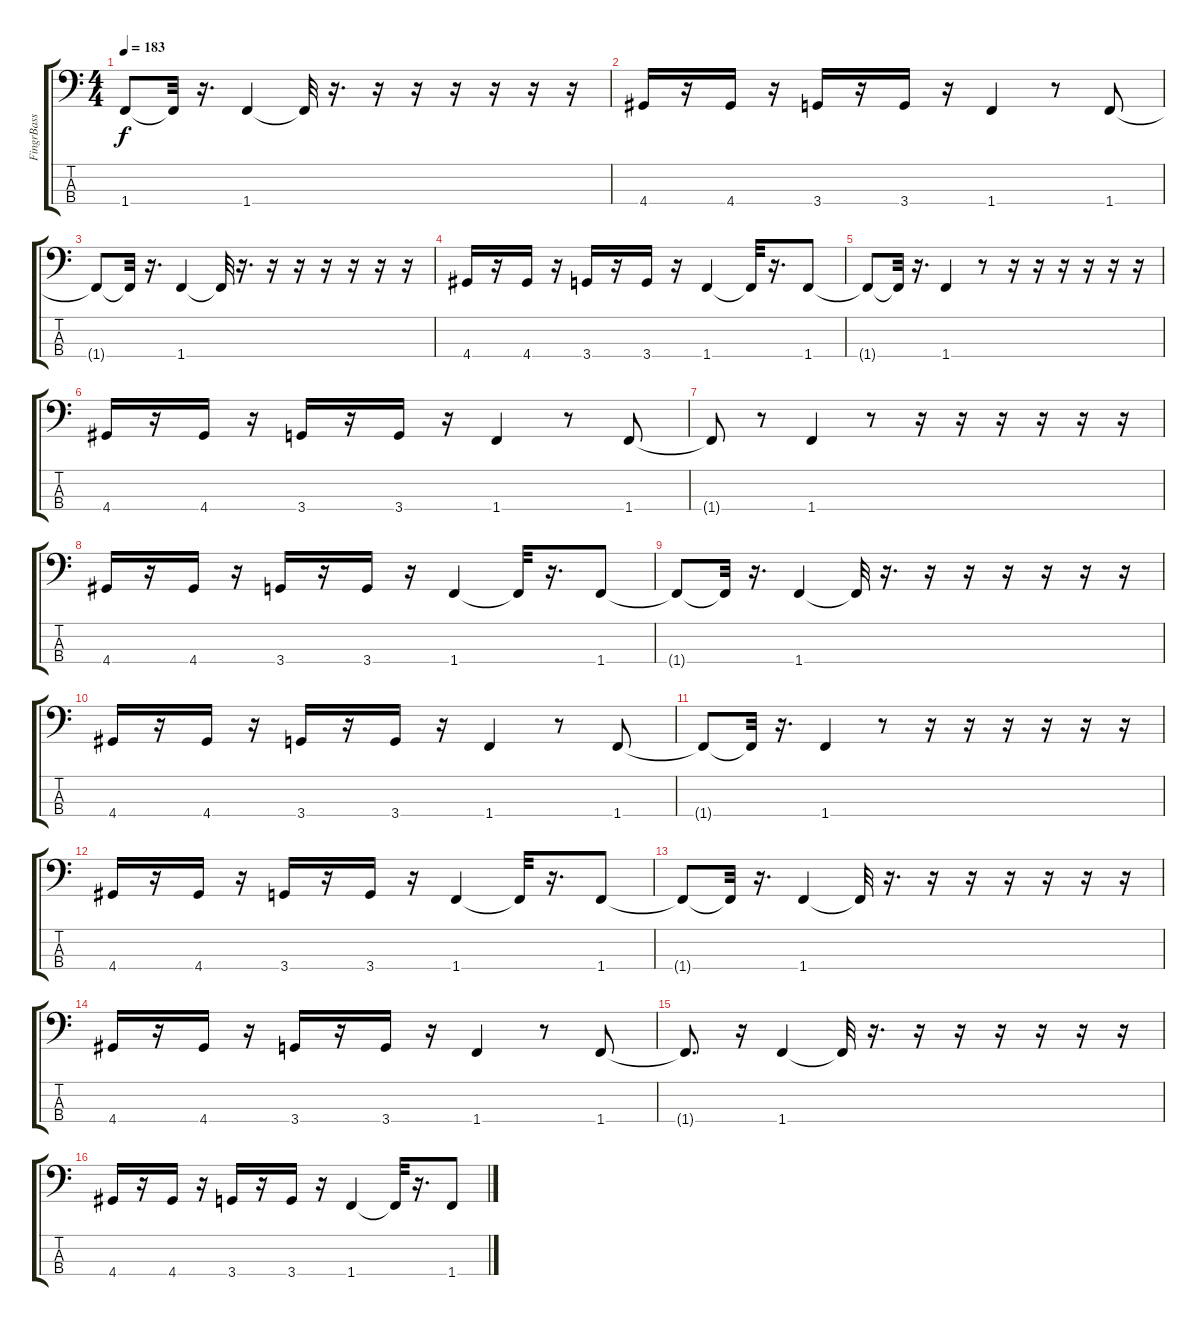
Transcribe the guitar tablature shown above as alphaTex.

\track ("FingrBass" "FingrBass") {instrument electricbassfinger}
\staff {score tabs}
\tuning (G2 D2 A1 E1) {hide}
\ts (4 4)
\tempo 183
\clef f4
\ks c
1.4{t}.8{dy f} 1.4{t}.32 r.16{d} 1.4.4 1.4{t}.32 r.16{d} r.16 r.16 r.16 r.16 r.16 r.16 |
4.4.16 r.16 4.4.16 r.16 3.4.16 r.16 3.4.16 r.16 1.4.4 r.8 1.4.8 |
1.4{t}.8 1.4{t}.32 r.16{d} 1.4.4 1.4{t}.32 r.16{d} r.16 r.16 r.16 r.16 r.16 r.16 |
4.4.16 r.16 4.4.16 r.16 3.4.16 r.16 3.4.16 r.16 1.4.4 1.4{t}.32 r.16{d} 1.4.8 |
1.4{t}.8 1.4{t}.32 r.16{d} 1.4.4 r.8 r.16 r.16 r.16 r.16 r.16 r.16 |
4.4.16 r.16 4.4.16 r.16 3.4.16 r.16 3.4.16 r.16 1.4.4 r.8 1.4.8 |
1.4{t}.8 r.8 1.4.4 r.8 r.16 r.16 r.16 r.16 r.16 r.16 |
4.4.16 r.16 4.4.16 r.16 3.4.16 r.16 3.4.16 r.16 1.4.4 1.4{t}.32 r.16{d} 1.4.8 |
1.4{t}.8 1.4{t}.32 r.16{d} 1.4.4 1.4{t}.32 r.16{d} r.16 r.16 r.16 r.16 r.16 r.16 |
4.4.16 r.16 4.4.16 r.16 3.4.16 r.16 3.4.16 r.16 1.4.4 r.8 1.4.8 |
1.4{t}.8 1.4{t}.32 r.16{d} 1.4.4 r.8 r.16 r.16 r.16 r.16 r.16 r.16 |
4.4.16 r.16 4.4.16 r.16 3.4.16 r.16 3.4.16 r.16 1.4.4 1.4{t}.32 r.16{d} 1.4.8 |
1.4{t}.8 1.4{t}.32 r.16{d} 1.4.4 1.4{t}.32 r.16{d} r.16 r.16 r.16 r.16 r.16 r.16 |
4.4.16 r.16 4.4.16 r.16 3.4.16 r.16 3.4.16 r.16 1.4.4 r.8 1.4.8 |
1.4{t}.8{d} r.16 1.4.4 1.4{t}.32 r.16{d} r.16 r.16 r.16 r.16 r.16 r.16 |
4.4.16 r.16 4.4.16 r.16 3.4.16 r.16 3.4.16 r.16 1.4.4 1.4{t}.32 r.16{d} 1.4.8
